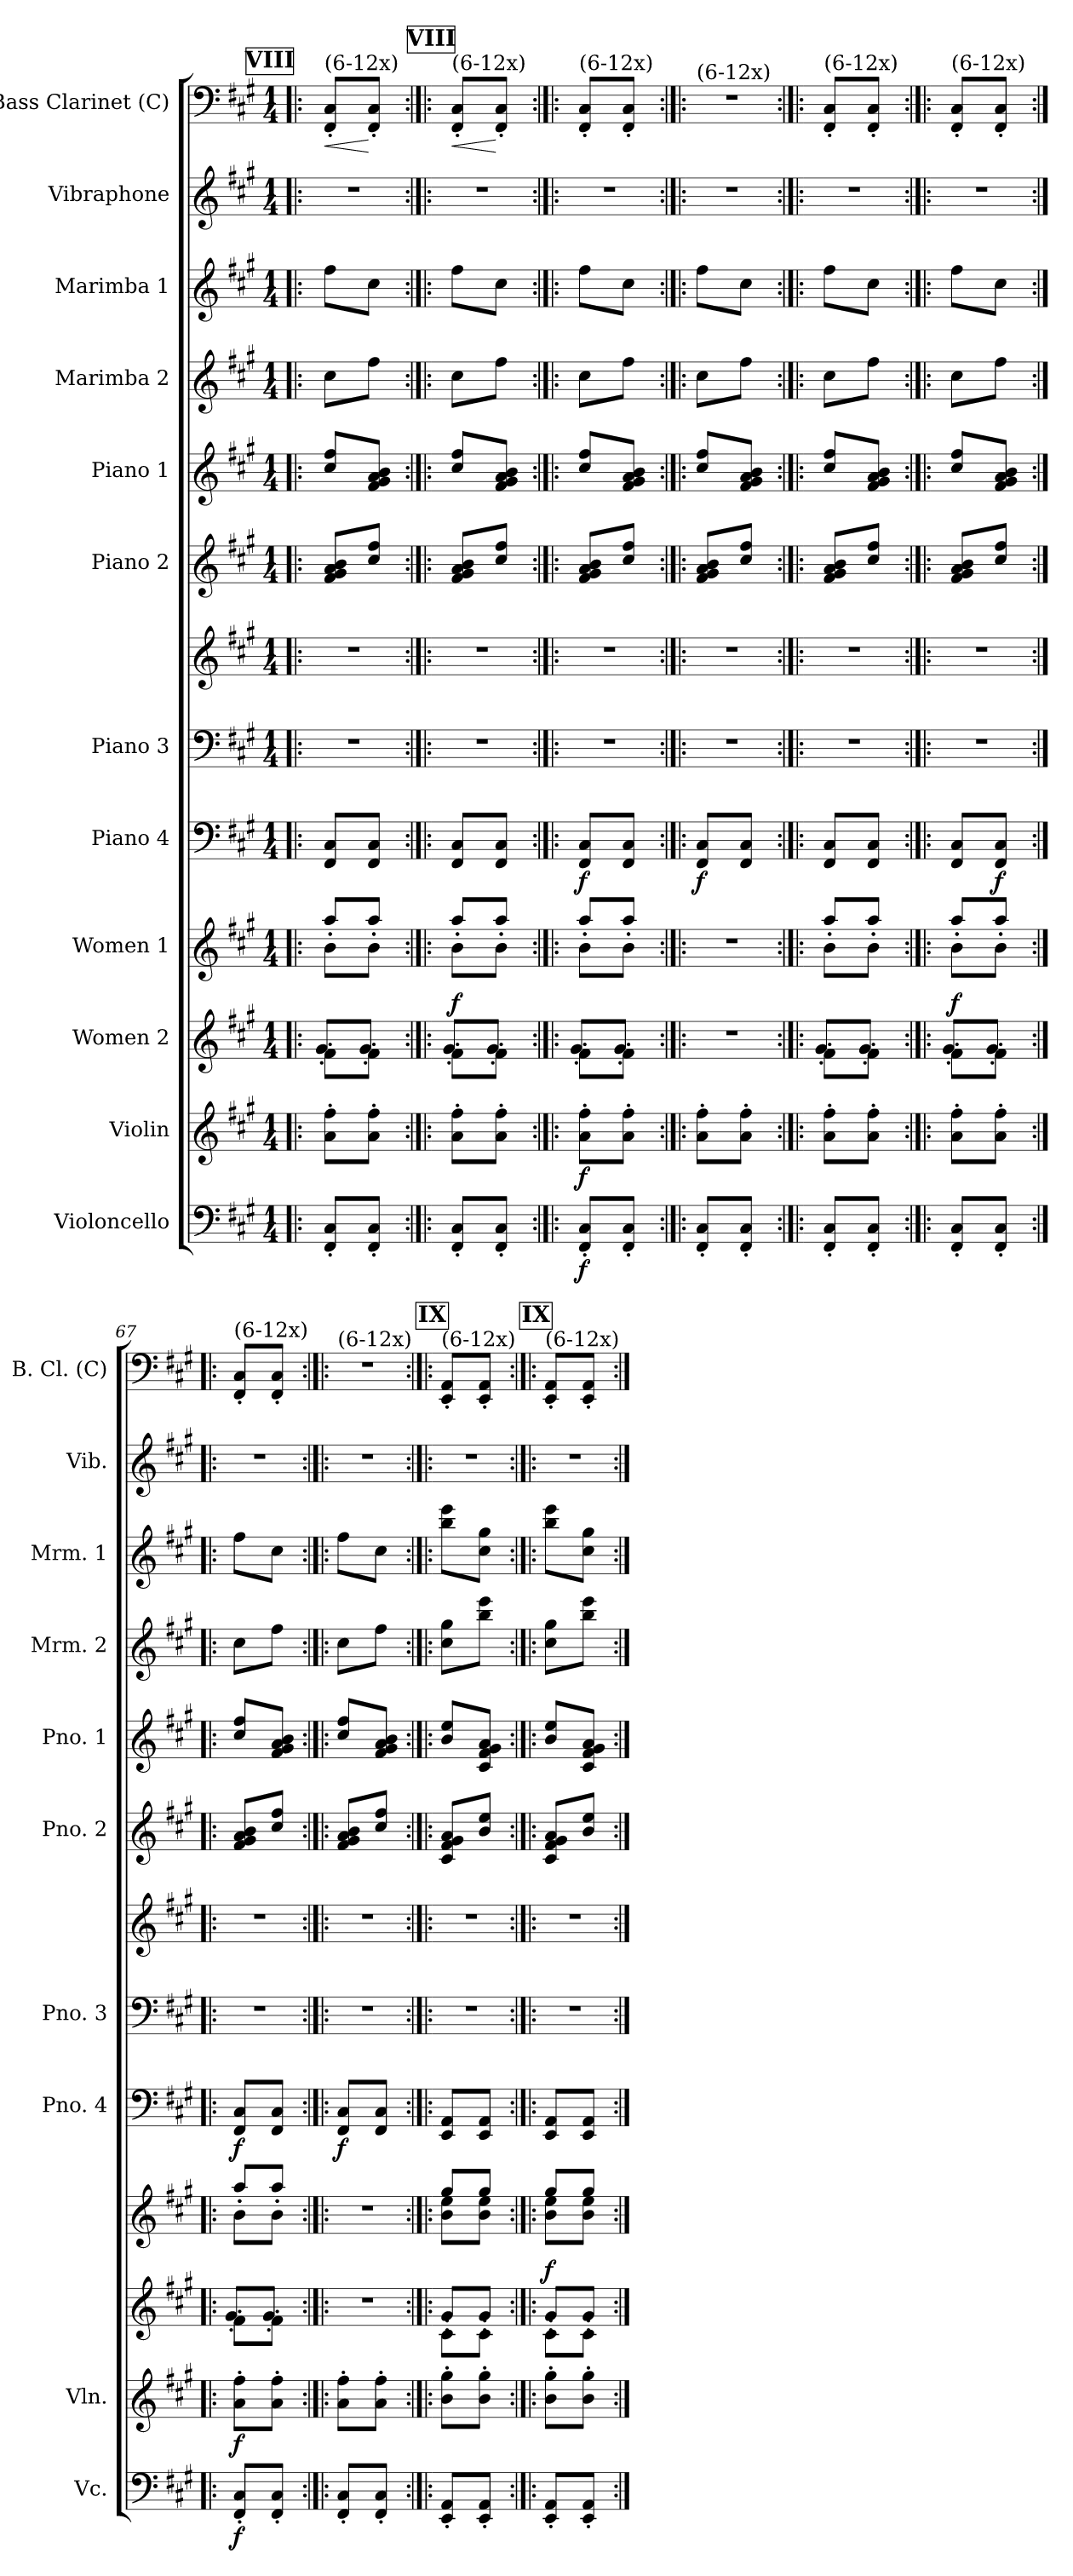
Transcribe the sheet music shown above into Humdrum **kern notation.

**kern	**dynam	**kern	**dynam	**kern	**dynam	**kern	**dynam	**kern	**dynam	**kern	**kern	**kern	**kern	**kern	**kern	**kern	**kern	**dynam
*part12	*part12	*part11	*part11	*part10	*part10	*part9	*part9	*part8	*part8	*part7	*part7	*part6	*part5	*part4	*part3	*part2	*part1	*part1
*staff13	*staff13	*staff12	*staff12	*staff11	*staff11	*staff10	*staff10	*staff9	*staff9	*staff8	*staff7	*staff6	*staff5	*staff4	*staff3	*staff2	*staff1	*staff1
*I"Violoncello	*	*I"Violin	*	*I"Women 2	*	*I"Women 1	*	*I"Piano 4	*	*I"Piano 3	*	*I"Piano 2	*I"Piano 1	*I"Marimba 2	*I"Marimba 1	*I"Vibraphone	*I"Bass Clarinet (C)	*
*I'Vc.	*	*I'Vln.	*	*	*	*	*	*I'Pno. 4	*	*I'Pno. 3	*	*I'Pno. 2	*I'Pno. 1	*I'Mrm. 2	*I'Mrm. 1	*I'Vib.	*I'B. Cl. (C)	*
*clefF4	*	*clefG2	*	*clefG2	*	*clefG2	*	*clefF4	*	*clefF4	*clefG2	*clefG2	*clefG2	*clefG2	*clefG2	*clefG2	*clefF4	*
*k[f#c#g#]	*	*k[f#c#g#]	*	*k[f#c#g#]	*	*k[f#c#g#]	*	*k[f#c#g#]	*	*k[f#c#g#]	*k[f#c#g#]	*k[f#c#g#]	*k[f#c#g#]	*k[f#c#g#]	*k[f#c#g#]	*k[f#c#g#]	*k[f#c#g#]	*
*A:	*	*A:	*	*A:	*	*A:	*	*A:	*	*A:	*A:	*A:	*A:	*A:	*A:	*A:	*A:	*
*M1/4	*	*M1/4	*	*M1/4	*	*M1/4	*	*M1/4	*	*M1/4	*M1/4	*M1/4	*M1/4	*M1/4	*M1/4	*M1/4	*M1/4	*
!!LO:REH:place=s1:a:t=VIII
=61!|:	=61!|:	=61!|:	=61!|:	=61!|:	=61!|:	=61!|:	=61!|:	=61!|:	=61!|:	=61!|:	=61!|:	=61!|:	=61!|:	=61!|:	=61!|:	=61!|:	=61!|:	=61!|:
*	*	*	*	*^	*	*^	*	*	*	*	*	*	*	*	*	*	*	*
!	!	!	!	!	!	!	!	!	!	!	!	!	!	!	!	!	!	!	!LO:TX:a:t=(6-12x)	!
!	!	!	!	!	!	!	!	!	!	!	!	!	!	!	!	!	!	!	!	!LO:HP:b
8C#/'< 8FF#/'<L	.	8ff#\'> 8a\'>L	.	8f#'<\L	8g#'>/L	.	8b'<\L	8aa'>/L	.	8C#/ 8FF#/L	.	4r	4r	8b/ 8a/ 8g#/ 8f#/L	8ff#/ 8cc#/L	8cc#\L	8ff#\L	4r	8C#/'< 8FF#/'<L	<
8C#/'< 8FF#/'<J	.	8ff#\'> 8a\'>J	.	8f#'<\J	8g#'>/J	.	8b'<\J	8aa'>/J	.	8C#/ 8FF#/J	.	.	.	8ff#/ 8cc#/J	8b/ 8a/ 8g#/ 8f#/J	8ff#\J	8cc#\J	.	8C#/'< 8FF#/'<J	[
!!LO:REH:place=s1:a:t=VIII
=62:|!|:	=62:|!|:	=62:|!|:	=62:|!|:	=62:|!|:	=62:|!|:	=62:|!|:	=62:|!|:	=62:|!|:	=62:|!|:	=62:|!|:	=62:|!|:	=62:|!|:	=62:|!|:	=62:|!|:	=62:|!|:	=62:|!|:	=62:|!|:	=62:|!|:	=62:|!|:	=62:|!|:
!	!	!	!	!	!	!	!	!	!	!	!	!	!	!	!	!	!	!	!LO:TX:a:t=(6-12x)	!
!	!	!	!	!	!	!LO:DY:a	!	!	!	!	!	!	!	!	!	!	!	!	!	!LO:HP:b
8C#/'< 8FF#/'<L	.	8ff#\'> 8a\'>L	.	8f#'<\L	8g#'>/L	f	8b'<\L	8aa'>/L	.	8C#/ 8FF#/L	.	4r	4r	8b/ 8a/ 8g#/ 8f#/L	8ff#/ 8cc#/L	8cc#\L	8ff#\L	4r	8C#/'< 8FF#/'<L	<
8C#/'< 8FF#/'<J	.	8ff#\'> 8a\'>J	.	8f#'<\J	8g#'>/J	.	8b'<\J	8aa'>/J	.	8C#/ 8FF#/J	.	.	.	8ff#/ 8cc#/J	8b/ 8a/ 8g#/ 8f#/J	8ff#\J	8cc#\J	.	8C#/'< 8FF#/'<J	[
=63:|!|:	=63:|!|:	=63:|!|:	=63:|!|:	=63:|!|:	=63:|!|:	=63:|!|:	=63:|!|:	=63:|!|:	=63:|!|:	=63:|!|:	=63:|!|:	=63:|!|:	=63:|!|:	=63:|!|:	=63:|!|:	=63:|!|:	=63:|!|:	=63:|!|:	=63:|!|:	=63:|!|:
!	!	!	!	!	!	!	!	!	!	!	!	!	!	!	!	!	!	!	!LO:TX:a:t=(6-12x)	!
!	!LO:DY:b	!	!LO:DY:b	!	!	!	!	!	!	!	!LO:DY:b	!	!	!	!	!	!	!	!	!
8C#/'< 8FF#/'<L	f	8ff#\'> 8a\'>L	f	8f#'<\L	8g#'>/L	.	8b'<\L	8aa'>/L	.	8C#/ 8FF#/L	f	4r	4r	8b/ 8a/ 8g#/ 8f#/L	8ff#/ 8cc#/L	8cc#\L	8ff#\L	4r	8C#/'< 8FF#/'<L	.
8C#/'< 8FF#/'<J	.	8ff#\'> 8a\'>J	.	8f#'<\J	8g#'>/J	.	8b'<\J	8aa'>/J	.	8C#/ 8FF#/J	.	.	.	8ff#/ 8cc#/J	8b/ 8a/ 8g#/ 8f#/J	8ff#\J	8cc#\J	.	8C#/'< 8FF#/'<J	.
=64:|!|:	=64:|!|:	=64:|!|:	=64:|!|:	=64:|!|:	=64:|!|:	=64:|!|:	=64:|!|:	=64:|!|:	=64:|!|:	=64:|!|:	=64:|!|:	=64:|!|:	=64:|!|:	=64:|!|:	=64:|!|:	=64:|!|:	=64:|!|:	=64:|!|:	=64:|!|:	=64:|!|:
!	!	!	!	!	!	!	!	!	!	!	!	!	!	!	!	!	!	!	!LO:TX:a:t=(6-12x)	!
!	!	!	!	!	!	!	!	!	!	!	!LO:DY:b	!	!	!	!	!	!	!	!	!
*	*	*	*	*v	*v	*	*	*	*	*	*	*	*	*	*	*	*	*	*	*
*	*	*	*	*	*	*v	*v	*	*	*	*	*	*	*	*	*	*	*	*
8C#/'< 8FF#/'<L	.	8ff#\'> 8a\'>L	.	4r	.	4r	.	8C#/ 8FF#/L	f	4r	4r	8b/ 8a/ 8g#/ 8f#/L	8ff#/ 8cc#/L	8cc#\L	8ff#\L	4r	4r	.
8C#/'< 8FF#/'<J	.	8ff#\'> 8a\'>J	.	.	.	.	.	8C#/ 8FF#/J	.	.	.	8ff#/ 8cc#/J	8b/ 8a/ 8g#/ 8f#/J	8ff#\J	8cc#\J	.	.	.
=65:|!|:	=65:|!|:	=65:|!|:	=65:|!|:	=65:|!|:	=65:|!|:	=65:|!|:	=65:|!|:	=65:|!|:	=65:|!|:	=65:|!|:	=65:|!|:	=65:|!|:	=65:|!|:	=65:|!|:	=65:|!|:	=65:|!|:	=65:|!|:	=65:|!|:
*	*	*	*	*^	*	*^	*	*	*	*	*	*	*	*	*	*	*	*
!	!	!	!	!	!	!	!	!	!	!	!	!	!	!	!	!	!	!	!LO:TX:a:t=(6-12x)	!
8C#/'< 8FF#/'<L	.	8ff#\'> 8a\'>L	.	8f#'<\L	8g#'>/L	.	8b'<\L	8aa'>/L	.	8C#/ 8FF#/L	.	4r	4r	8b/ 8a/ 8g#/ 8f#/L	8ff#/ 8cc#/L	8cc#\L	8ff#\L	4r	8C#/'< 8FF#/'<L	.
8C#/'< 8FF#/'<J	.	8ff#\'> 8a\'>J	.	8f#'<\J	8g#'>/J	.	8b'<\J	8aa'>/J	.	8C#/ 8FF#/J	.	.	.	8ff#/ 8cc#/J	8b/ 8a/ 8g#/ 8f#/J	8ff#\J	8cc#\J	.	8C#/'< 8FF#/'<J	.
=66:|!|:	=66:|!|:	=66:|!|:	=66:|!|:	=66:|!|:	=66:|!|:	=66:|!|:	=66:|!|:	=66:|!|:	=66:|!|:	=66:|!|:	=66:|!|:	=66:|!|:	=66:|!|:	=66:|!|:	=66:|!|:	=66:|!|:	=66:|!|:	=66:|!|:	=66:|!|:	=66:|!|:
!	!	!	!	!	!	!	!	!	!	!	!	!	!	!	!	!	!	!	!LO:TX:a:t=(6-12x)	!
!	!	!	!	!	!	!LO:DY:a	!	!	!	!	!	!	!	!	!	!	!	!	!	!
8C#/'< 8FF#/'<L	.	8ff#\'> 8a\'>L	.	8f#'<\L	8g#'>/L	f	8b'<\L	8aa'>/L	.	8C#/ 8FF#/L	.	4r	4r	8b/ 8a/ 8g#/ 8f#/L	8ff#/ 8cc#/L	8cc#\L	8ff#\L	4r	8C#/'< 8FF#/'<L	.
!	!	!	!	!	!	!	!	!	!LO:DY:a	!	!	!	!	!	!	!	!	!	!	!
8C#/'< 8FF#/'<J	.	8ff#\'> 8a\'>J	.	8f#'<\J	8g#'>/J	.	8b'<\J	8aa'>/J	f	8C#/ 8FF#/J	.	.	.	8ff#/ 8cc#/J	8b/ 8a/ 8g#/ 8f#/J	8ff#\J	8cc#\J	.	8C#/'< 8FF#/'<J	.
=67:|!|:	=67:|!|:	=67:|!|:	=67:|!|:	=67:|!|:	=67:|!|:	=67:|!|:	=67:|!|:	=67:|!|:	=67:|!|:	=67:|!|:	=67:|!|:	=67:|!|:	=67:|!|:	=67:|!|:	=67:|!|:	=67:|!|:	=67:|!|:	=67:|!|:	=67:|!|:	=67:|!|:
!	!	!	!	!	!	!	!	!	!	!	!	!	!	!	!	!	!	!	!LO:TX:a:t=(6-12x)	!
!	!LO:DY:b	!	!LO:DY:b	!	!	!	!	!	!	!	!LO:DY:b	!	!	!	!	!	!	!	!	!
8C#/'< 8FF#/'<L	f	8ff#\'> 8a\'>L	f	8f#'<\L	8g#'>/L	.	8b'<\L	8aa'>/L	.	8C#/ 8FF#/L	f	4r	4r	8b/ 8a/ 8g#/ 8f#/L	8ff#/ 8cc#/L	8cc#\L	8ff#\L	4r	8C#/'< 8FF#/'<L	.
8C#/'< 8FF#/'<J	.	8ff#\'> 8a\'>J	.	8f#'<\J	8g#'>/J	.	8b'<\J	8aa'>/J	.	8C#/ 8FF#/J	.	.	.	8ff#/ 8cc#/J	8b/ 8a/ 8g#/ 8f#/J	8ff#\J	8cc#\J	.	8C#/'< 8FF#/'<J	.
!!LO:PB:g=z
=68:|!|:	=68:|!|:	=68:|!|:	=68:|!|:	=68:|!|:	=68:|!|:	=68:|!|:	=68:|!|:	=68:|!|:	=68:|!|:	=68:|!|:	=68:|!|:	=68:|!|:	=68:|!|:	=68:|!|:	=68:|!|:	=68:|!|:	=68:|!|:	=68:|!|:	=68:|!|:	=68:|!|:
!	!	!	!	!	!	!	!	!	!	!	!	!	!	!	!	!	!	!	!LO:TX:a:t=(6-12x)	!
!	!	!	!	!	!	!	!	!	!	!	!LO:DY:b	!	!	!	!	!	!	!	!	!
*	*	*	*	*v	*v	*	*	*	*	*	*	*	*	*	*	*	*	*	*	*
*	*	*	*	*	*	*v	*v	*	*	*	*	*	*	*	*	*	*	*	*
8C#/'< 8FF#/'<L	.	8ff#\'> 8a\'>L	.	4r	.	4r	.	8C#/ 8FF#/L	f	4r	4r	8b/ 8a/ 8g#/ 8f#/L	8ff#/ 8cc#/L	8cc#\L	8ff#\L	4r	4r	.
8C#/'< 8FF#/'<J	.	8ff#\'> 8a\'>J	.	.	.	.	.	8C#/ 8FF#/J	.	.	.	8ff#/ 8cc#/J	8b/ 8a/ 8g#/ 8f#/J	8ff#\J	8cc#\J	.	.	.
!!LO:REH:place=s1:a:t=IX
=69:|!|:	=69:|!|:	=69:|!|:	=69:|!|:	=69:|!|:	=69:|!|:	=69:|!|:	=69:|!|:	=69:|!|:	=69:|!|:	=69:|!|:	=69:|!|:	=69:|!|:	=69:|!|:	=69:|!|:	=69:|!|:	=69:|!|:	=69:|!|:	=69:|!|:
*	*	*	*	*^	*	*^	*	*	*	*	*	*	*	*	*	*	*	*
!	!	!	!	!	!	!	!	!	!	!	!	!	!	!	!	!	!	!	!LO:TX:a:t=(6-12x)	!
8AA/'< 8EE/'<L	.	8gg#\'> 8b\'>L	.	8c#'<\L	8g#'>/L	.	8ee\'< 8b\'<L	8gg#'>/L	.	8AA/ 8EE/L	.	4r	4r	8a/ 8g#/ 8f#/ 8c#/L	8ee/ 8b/L	8gg#\ 8cc#\L	8eee\ 8bb\L	4r	8AA/'< 8EE/'<L	.
8AA/'< 8EE/'<J	.	8gg#\'> 8b\'>J	.	8c#'<\J	8g#'>/J	.	8ee\'< 8b\'<J	8gg#'>/J	.	8AA/ 8EE/J	.	.	.	8ee/ 8b/J	8a/ 8g#/ 8f#/ 8c#/J	8eee\ 8bb\J	8gg#\ 8cc#\J	.	8AA/'< 8EE/'<J	.
!!LO:REH:place=s1:a:t=IX
=70:|!|:	=70:|!|:	=70:|!|:	=70:|!|:	=70:|!|:	=70:|!|:	=70:|!|:	=70:|!|:	=70:|!|:	=70:|!|:	=70:|!|:	=70:|!|:	=70:|!|:	=70:|!|:	=70:|!|:	=70:|!|:	=70:|!|:	=70:|!|:	=70:|!|:	=70:|!|:	=70:|!|:
!	!	!	!	!	!	!	!	!	!	!	!	!	!	!	!	!	!	!	!LO:TX:a:t=(6-12x)	!
!	!	!	!	!	!	!LO:DY:a	!	!	!	!	!	!	!	!	!	!	!	!	!	!
8AA/'< 8EE/'<L	.	8gg#\'> 8b\'>L	.	8c#'<\L	8g#'>/L	f	8ee\'< 8b\'<L	8gg#'>/L	.	8AA/ 8EE/L	.	4r	4r	8a/ 8g#/ 8f#/ 8c#/L	8ee/ 8b/L	8gg#\ 8cc#\L	8eee\ 8bb\L	4r	8AA/'< 8EE/'<L	.
8AA/'< 8EE/'<J	.	8gg#\'> 8b\'>J	.	8c#'<\J	8g#'>/J	.	8ee\'< 8b\'<J	8gg#'>/J	.	8AA/ 8EE/J	.	.	.	8ee/ 8b/J	8a/ 8g#/ 8f#/ 8c#/J	8eee\ 8bb\J	8gg#\ 8cc#\J	.	8AA/'< 8EE/'<J	.
*	*	*	*	*v	*v	*	*	*	*	*	*	*	*	*	*	*	*	*	*	*
*	*	*	*	*	*	*v	*v	*	*	*	*	*	*	*	*	*	*	*	*
=:|!	=:|!	=:|!	=:|!	=:|!	=:|!	=:|!	=:|!	=:|!	=:|!	=:|!	=:|!	=:|!	=:|!	=:|!	=:|!	=:|!	=:|!	=:|!
*-	*-	*-	*-	*-	*-	*-	*-	*-	*-	*-	*-	*-	*-	*-	*-	*-	*-	*-
